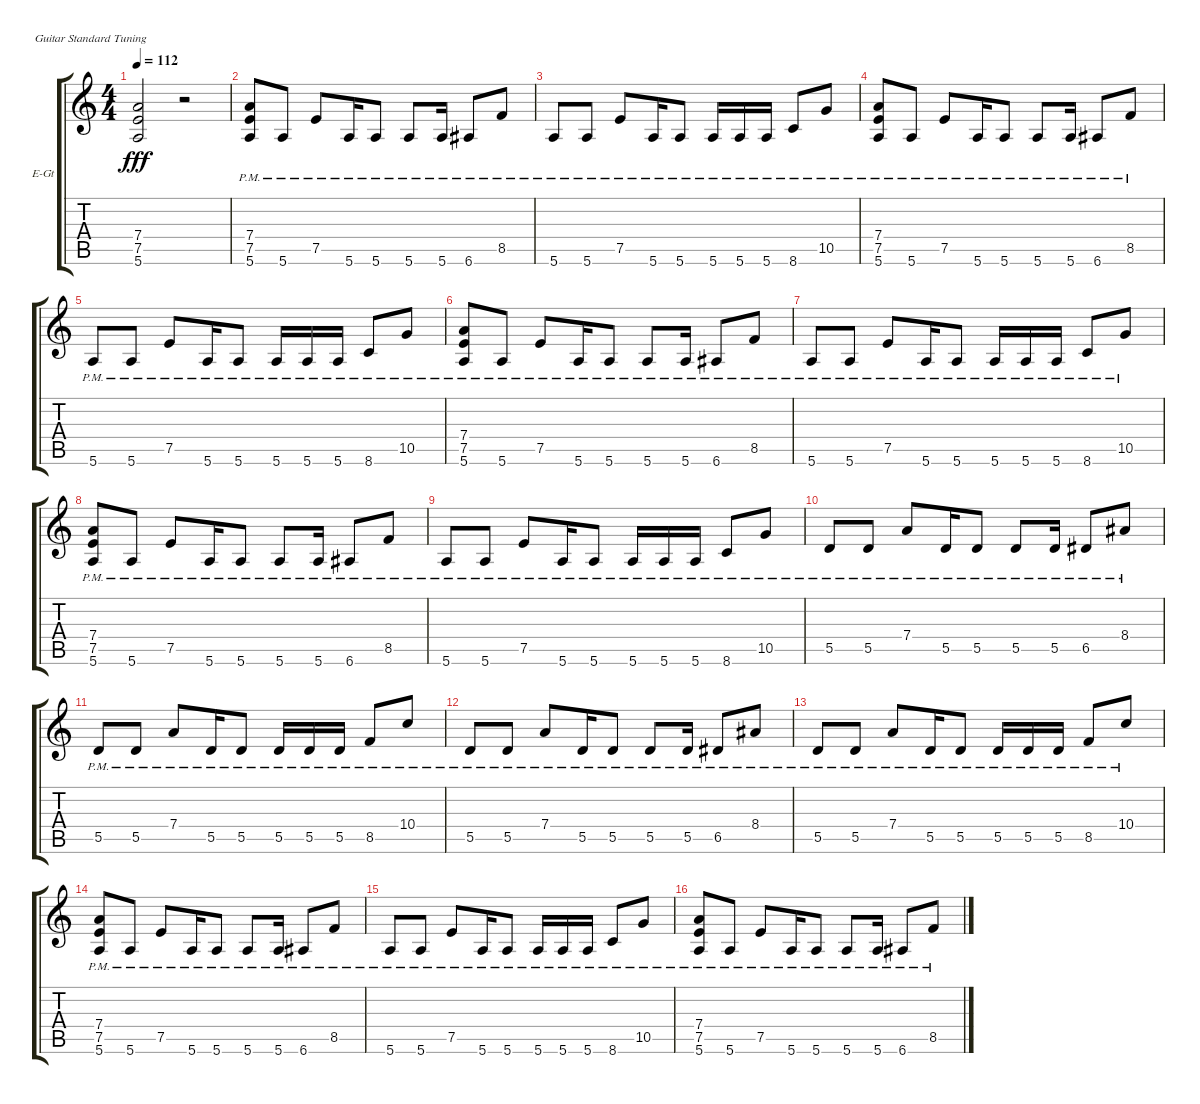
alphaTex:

\defaultSystemsLayout 4
\bracketExtendMode groupsimilarinstruments
\firstSystemTrackNameOrientation horizontal
\otherSystemsTrackNameOrientation horizontal
\track ("Nozie MC" "E-Gt") {instrument distortionguitar}
\staff {score tabs}
\tuning (E4 B3 G3 D3 A2 E2)
\ts (4 4)
\tempo 112
\clef g2
\ks c
(5.6 7.5 7.4).2{dy fff} r.2 |
(5.6{pm} 7.5 7.4).8 5.6{pm}.8 7.5{pm}.8 5.6{pm}.16 5.6{pm}.8 5.6{pm}.8 5.6{pm}.16 6.6{pm}.8 8.5{pm}.8 |
5.6{pm}.8 5.6{pm}.8 7.5{pm}.8 5.6{pm}.16 5.6{pm}.8 5.6{pm}.16 5.6{pm}.16 5.6{pm}.16 8.6{pm}.8 10.5{pm}.8 |
(5.6{pm} 7.5 7.4).8 5.6{pm}.8 7.5{pm}.8 5.6{pm}.16 5.6{pm}.8 5.6{pm}.8 5.6{pm}.16 6.6{pm}.8 8.5{pm}.8 |
5.6{pm}.8 5.6{pm}.8 7.5{pm}.8 5.6{pm}.16 5.6{pm}.8 5.6{pm}.16 5.6{pm}.16 5.6{pm}.16 8.6{pm}.8 10.5{pm}.8 |
(5.6{pm} 7.5 7.4).8 5.6{pm}.8 7.5{pm}.8 5.6{pm}.16 5.6{pm}.8 5.6{pm}.8 5.6{pm}.16 6.6{pm}.8 8.5{pm}.8 |
5.6{pm}.8 5.6{pm}.8 7.5{pm}.8 5.6{pm}.16 5.6{pm}.8 5.6{pm}.16 5.6{pm}.16 5.6{pm}.16 8.6{pm}.8 10.5{pm}.8 |
(5.6{pm} 7.5 7.4).8 5.6{pm}.8 7.5{pm}.8 5.6{pm}.16 5.6{pm}.8 5.6{pm}.8 5.6{pm}.16 6.6{pm}.8 8.5{pm}.8 |
5.6{pm}.8 5.6{pm}.8 7.5{pm}.8 5.6{pm}.16 5.6{pm}.8 5.6{pm}.16 5.6{pm}.16 5.6{pm}.16 8.6{pm}.8 10.5{pm}.8 |
5.5{pm}.8 5.5{pm}.8 7.4{pm}.8 5.5{pm}.16 5.5{pm}.8 5.5{pm}.8 5.5{pm}.16 6.5{pm}.8 8.4{pm}.8 |
5.5{pm}.8 5.5{pm}.8 7.4{pm}.8 5.5{pm}.16 5.5{pm}.8 5.5{pm}.16 5.5{pm}.16 5.5{pm}.16 8.5{pm}.8 10.4{pm}.8 |
5.5{pm}.8 5.5{pm}.8 7.4{pm}.8 5.5{pm}.16 5.5{pm}.8 5.5{pm}.8 5.5{pm}.16 6.5{pm}.8 8.4{pm}.8 |
5.5{pm}.8 5.5{pm}.8 7.4{pm}.8 5.5{pm}.16 5.5{pm}.8 5.5{pm}.16 5.5{pm}.16 5.5{pm}.16 8.5{pm}.8 10.4{pm}.8 |
(5.6{pm} 7.5 7.4).8 5.6{pm}.8 7.5{pm}.8 5.6{pm}.16 5.6{pm}.8 5.6{pm}.8 5.6{pm}.16 6.6{pm}.8 8.5{pm}.8 |
5.6{pm}.8 5.6{pm}.8 7.5{pm}.8 5.6{pm}.16 5.6{pm}.8 5.6{pm}.16 5.6{pm}.16 5.6{pm}.16 8.6{pm}.8 10.5{pm}.8 |
(5.6{pm} 7.5 7.4).8 5.6{pm}.8 7.5{pm}.8 5.6{pm}.16 5.6{pm}.8 5.6{pm}.8 5.6{pm}.16 6.6{pm}.8 8.5{pm}.8
